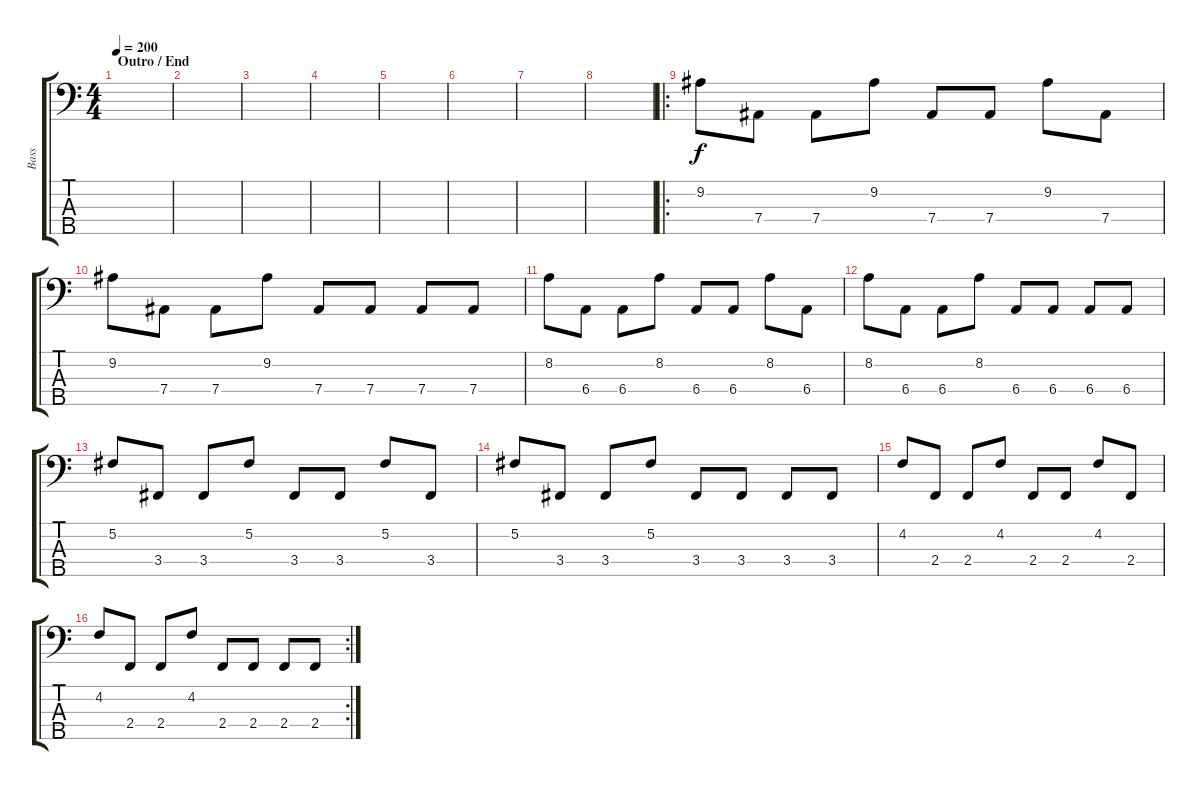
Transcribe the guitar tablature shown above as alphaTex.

\track ("Bass" "Bass") {instrument electricbasspick}
\staff {score tabs}
\tuning (Gb2 Db2 Ab1 Eb1 Bb0) {hide}
\ts (4 4)
\section ("" "Outro / End")
\tempo 200
\clef f4
\ks c
|
|
|
|
|
|
|
|
\ro
9.2.8 7.4.8 7.4.8 9.2.8 7.4.8 7.4.8 9.2.8 7.4.8 |
9.2.8 7.4.8 7.4.8 9.2.8 7.4.8 7.4.8 7.4.8 7.4.8 |
8.2.8 6.4.8 6.4.8 8.2.8 6.4.8 6.4.8 8.2.8 6.4.8 |
8.2.8 6.4.8 6.4.8 8.2.8 6.4.8 6.4.8 6.4.8 6.4.8 |
5.2.8 3.4.8 3.4.8 5.2.8 3.4.8 3.4.8 5.2.8 3.4.8 |
5.2.8 3.4.8 3.4.8 5.2.8 3.4.8 3.4.8 3.4.8 3.4.8 |
4.2.8 2.4.8 2.4.8 4.2.8 2.4.8 2.4.8 4.2.8 2.4.8 |
\rc 2
4.2.8 2.4.8 2.4.8 4.2.8 2.4.8 2.4.8 2.4.8 2.4.8
